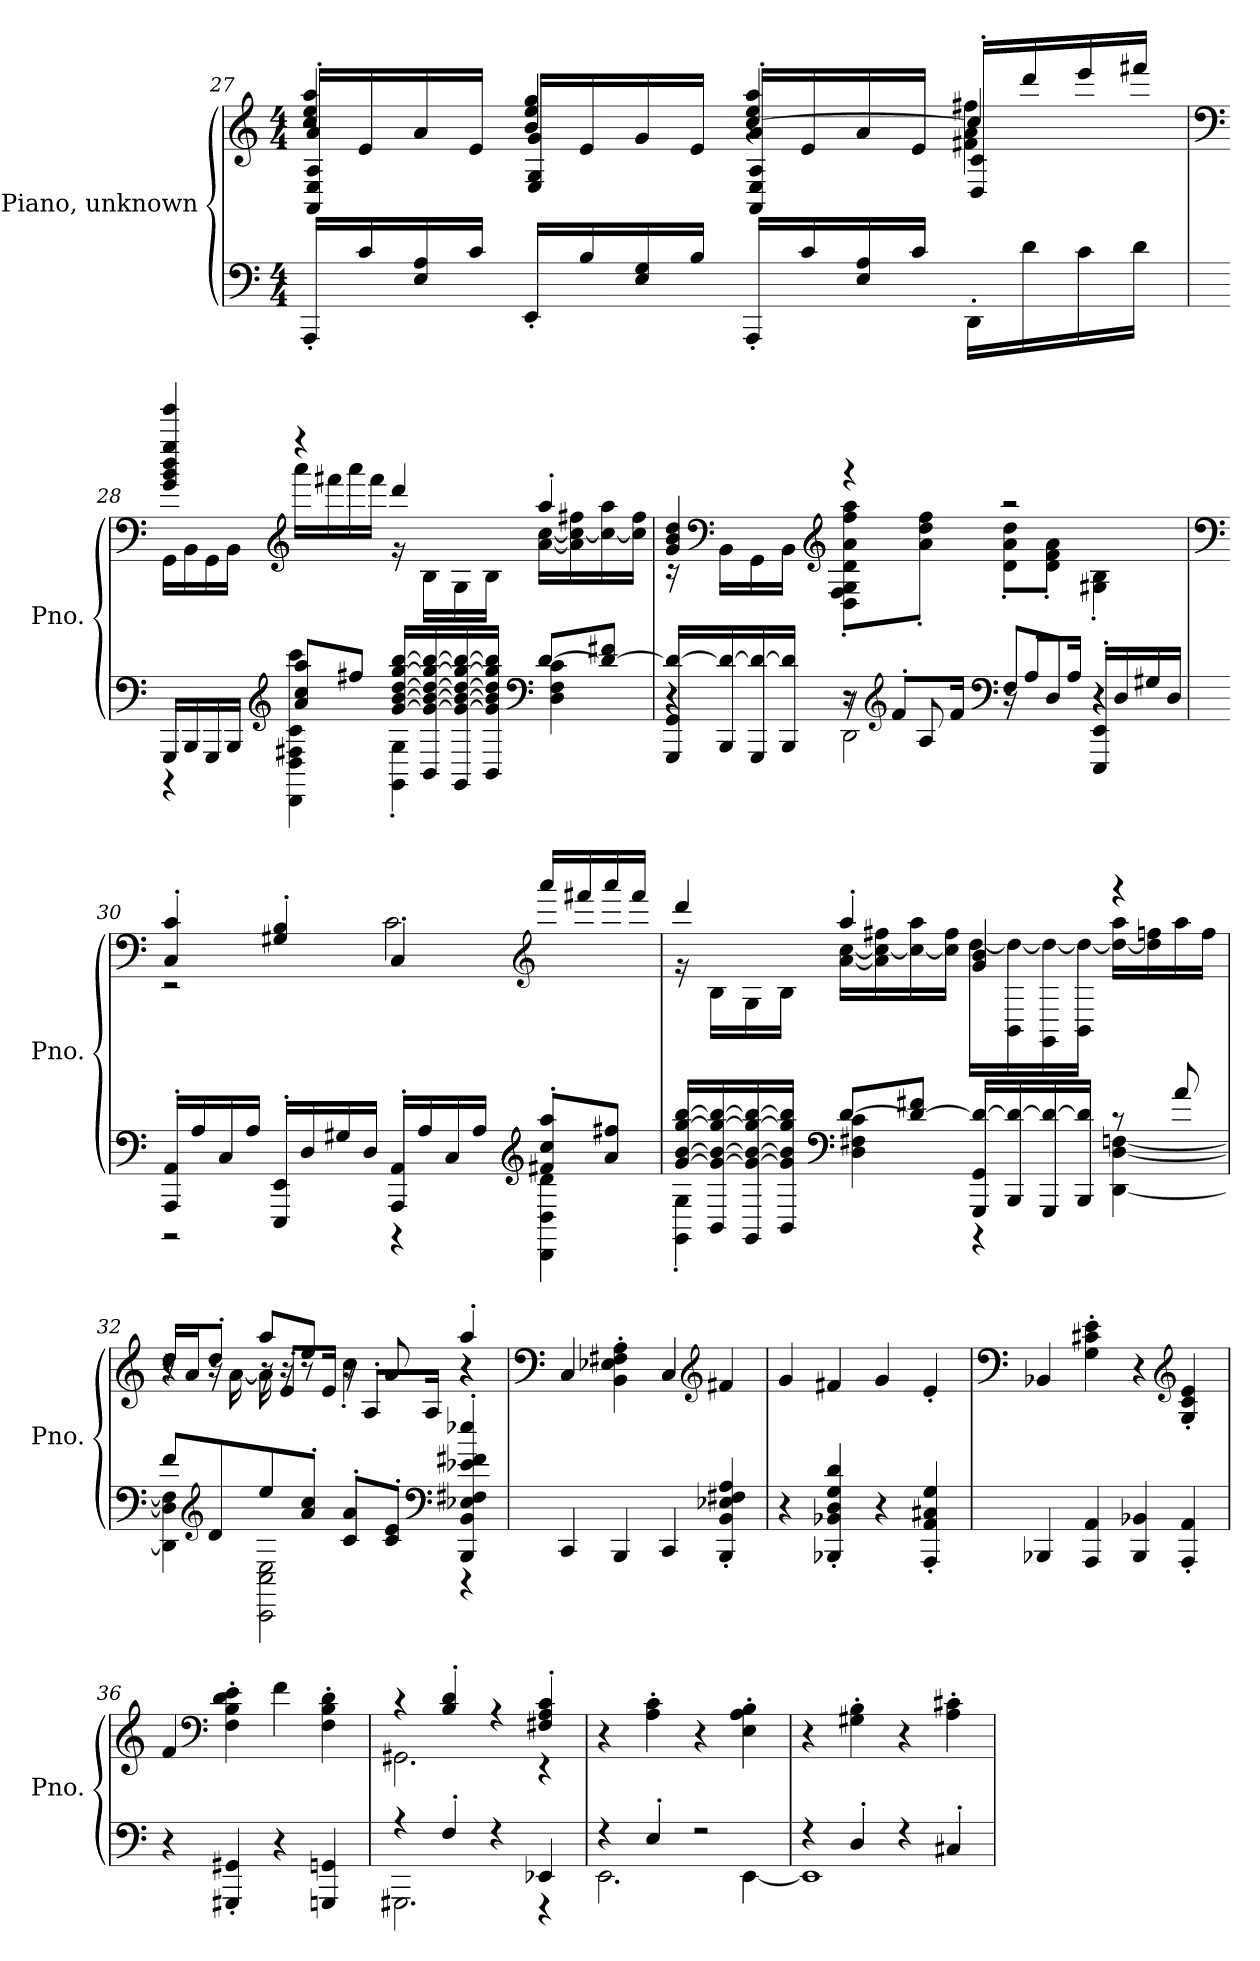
**kern	**kern
*part1	*part1
*staff2	*staff1
*I"Piano, unknown	*
*I'Pno.	*
!!LO:LB:g=z
*clefF4	*clefG2
*k[]	*k[]
*M4/4	*M4/4
=27	=27
*	*^
*	*	*^
16AAA'/LL	4cc/ 4ee/ 4aa/	2r	16AA/' 16E/' 16A/' 16a/'LL
16c/	.	.	16e/
16E/ 16A/	.	.	16a/
16c/JJ	.	.	16e/JJ
16EE'/LL	4b/ 4ee/ 4gg/	.	16E/ 16G/ 16g/LL
16B/	.	.	16e/
16E/ 16G/	.	.	16g/
16B/JJ	.	.	16e/JJ
16AAA'/LL	[4cc/ 4ee/ 4aa/	4r	16AA/' 16E/' 16A/' 16a/'LL
16c/	.	.	16e/
16E/ 16A/	.	.	16a/
16c/JJ	.	.	16e/JJ
16DD'\LL	4cc/]	4f#X\ 4a\ 4ff#X\	16D/' 16c/'LL
16d\	.	.	16ddd/
16c\	.	.	16eee/
16d\JJ	.	.	16fff#X/JJ
*	*v	*v	*v
!!LO:LB:g=z
=28	=28
*	*clefF4
*^	*^
16GGG/LL	4r	4g/ 4b/ 4dd/ 4gg/ 4ggg/	16GG\LL
16BBB/	.	.	16BB\
16GGG/	.	.	16GG\
16BBB/JJ	.	.	16BB\JJ
*clefG2	*	*clefG2	*
8a/ 8cc/ 8aa/L	4DD\ 4D\ 4F#X\ 4c\ 4ccc\	4r	16aaa\LL
.	.	.	16fff#X\
8ff#X/J	.	.	16aaa\
.	.	.	16fff#\JJ
[16g/ [16b/ [16dd/ [16gg/ [16bb/LL	4GG\' 4G\'	4ddd/	16r
16BB/ 16g/_ 16b/_ 16dd/_ 16gg/_ 16bb/_	.	.	16B\LL
16GG/ 16g/_ 16b/_ 16dd/_ 16gg/_ 16bb/_	.	.	16G\
16BB/ 16g/] 16b/] 16dd/] 16gg/] 16bb/]JJ	.	.	16B\JJ
*clefF4	*	*	*
[8d/L	4D\ 4F#\ 4c\	4aa'/	[16a\ [16cc\LL
.	.	.	16a\] 16cc\_ 16ff#X\
8d/_ 8f#X/J	.	.	16cc\_ 16aa\
.	.	.	16cc\] 16ff#\JJ
!!LO:LB:g=z	!!
=29	=29	=29	=29
*	*^	*	*
16GGG/ 16GG/ 16d/_LL	4r	4r	4g/ 4b/ 4dd/	16r
*	*	*	*clefF4	*
16BBB/ 16d/_	.	.	.	16BB\LL
16GGG/ 16d/_	.	.	.	16GG\
16BBB/ 16d/]JJ	.	.	.	16BB\JJ
*	*	*	*clefG2	*
16r	2DD\	8r	4r	8D\' 8F\' 8G\' 8d\' 8a\' 8ff\' 8aa\'L
*clefG2	*	*	*	*
8f'/L	.	.	.	.
.	.	8A/	.	8a\' 8dd\' 8ff\'J
16f/Jk	.	.	.	.
*clefF4	*	*	*	*
16r	.	8F/L	2r	8d\' 8a\' 8dd\'L
8A'/L	.	.	.	.
.	.	8D/J	.	8d\' 8f\' 8a\'J
16A/Jk	.	.	.	.
16EEE/' 16EE/'LL	4r	4r	.	4G#X\' 4B\'
16D/	.	.	.	.
16G#X/	.	.	.	.
16D/JJ	.	.	.	.
*v	*v	*v	*	*
!!LO:LB:g=z	!!
=30	=30	=30
*	*clefF4	*
*^	*	*
16AAA/' 16AA/'LL	2r	4C/' 4c/'	2r
16A/	.	.	.
16C/	.	.	.
16A/JJ	.	.	.
16EEE/' 16EE/'LL	.	4G#X/' 4B/'	.
16D/	.	.	.
16G#X/	.	.	.
16D/JJ	.	.	.
16AAA/' 16AA/'LL	4r	4C'/	2c\
16A/	.	.	.
16C/	.	.	.
16A/JJ	.	.	.
*clefG2	*	*clefG2	*
8f#X/' 8cc/' 8aa/'L	4DD\ 4D\ 4d\	16aaa/LL	.
.	.	16fff#X/	.
8a/ 8ff#X/J	.	16aaa/	.
.	.	16fff#/JJ	.
=31	=31	=31	=31
[16g/ [16b/ [16gg/ [16bb/LL	4GG\' 4G\'	4ddd/	16r
16BB/ 16g/_ 16b/_ 16gg/_ 16bb/_	.	.	16B\LL
16GG/ 16g/_ 16b/_ 16gg/_ 16bb/_	.	.	16G\
16BB/ 16g/] 16b/] 16gg/] 16bb/]JJ	.	.	16B\JJ
*clefF4	*	*	*
[8d/L	4D\ 4F#X\ 4c\	4aa'/	[16a\ [16cc\LL
.	.	.	16a\] 16cc\_ 16ff#X\
8d/_ 8f#X/J	.	.	16cc\_ 16aa\
.	.	.	16cc\] 16ff#\JJ
16GGG/ 16GG/ 16d/_LL	4r	4g/ 4b/	[16dd\LL
16BBB/ 16d/_	.	.	16BB\ 16dd\_
16GGG/ 16d/_	.	.	16GG\ 16dd\_
16BBB/ 16d/]JJ	.	.	16BB\ 16dd\_JJ
8r	[4DD\ [4D\ [4Fn\	4r	16dd\_ 16aa\LL
.	.	.	16dd\] 16ffn\
8a/	.	.	16aa\
.	.	.	16ff\JJ
!!LO:LB:g=z
=32	=32	=32	=32
*	*	*	*^
8f/L	4DD\] 4D\] 4F\]	4r	8r	16dd/LL
.	.	.	.	16a/J
*clefG2	*	*	*	*
8d/	.	.	16r	8dd'/J
.	.	.	[16a\	.
8ee/	2CC\ 2C\ 2E\	8aa/L	16a\]	16r
.	.	.	16r	8e'/L
8a/' 8cc/'J	.	8ee/J	8r	.
.	.	.	.	16e/Jk
8c/' 8a/'L	.	8r	4cc'\	16r
.	.	.	.	8A'/L
8c/' 8e/'J	.	8a/	.	.
.	.	.	.	16A/Jk
*clefF4	*	*	*	*
4BBB/' 4BB/' 4E-X/' 4F#X/' 4e-X/' 4f#X/' 4ee-X/'	4r	4r	4r	4aa'/
*v	*v	*	*	*
*	*v	*v	*v
=33	=33
*	*clefF4
4CC/	4C/
4BBB/	4BB\' 4E-X\' 4F#X\' 4A\'
4CC/	4C/
*	*clefG2
4BBB/' 4BB/' 4E-X/' 4F#X/' 4A/'	4f#X/
=34	=34
4r	4g/
4BBB-X/' 4BB-X/' 4D/' 4G/' 4d/'	4f#X/
4r	4g/
4AAA/' 4AA/' 4C#X/' 4G/'	4e'/
!!LO:PB:g=z
=35	=35
*	*clefF4
4BBB-X/	4BB-X/
4AAA/ 4AA/	4G\' 4c#X\' 4e\'
4BBB-/ 4BB-X/	4r
*	*clefG2
4AAA/' 4AA/'	4G/' 4c#/' 4e/'
=36	=36
4r	4f/
*	*clefF4
4GGG#X/' 4GG#X/'	4F\' 4B\' 4d\' 4e\'
4r	4f\
4GGGn/ 4GGn/	4F\' 4B\' 4d\'
=37	=37
*^	*^
4r	2.GGG#X\	4r	2.GG#X\
4F'/	.	4B/' 4d/'	.
4r	.	4r	.
4EE-X/	4r	4F#X/' 4A/' 4c/'	4r
*	*	*v	*v
=38	=38	=38
4r	2.EE\	4r
4E'/	.	4A\' 4c\'
2r	.	4r
.	[4EE\	4E\' 4A\' 4B\'
=39	=39	=39
4r	1EE]	4r
4D'/	.	4G#X\' 4B\'
4r	.	4r
4C#X'/	.	4A\' 4c#X\'
*v	*v	*
=	=
*-	*-
